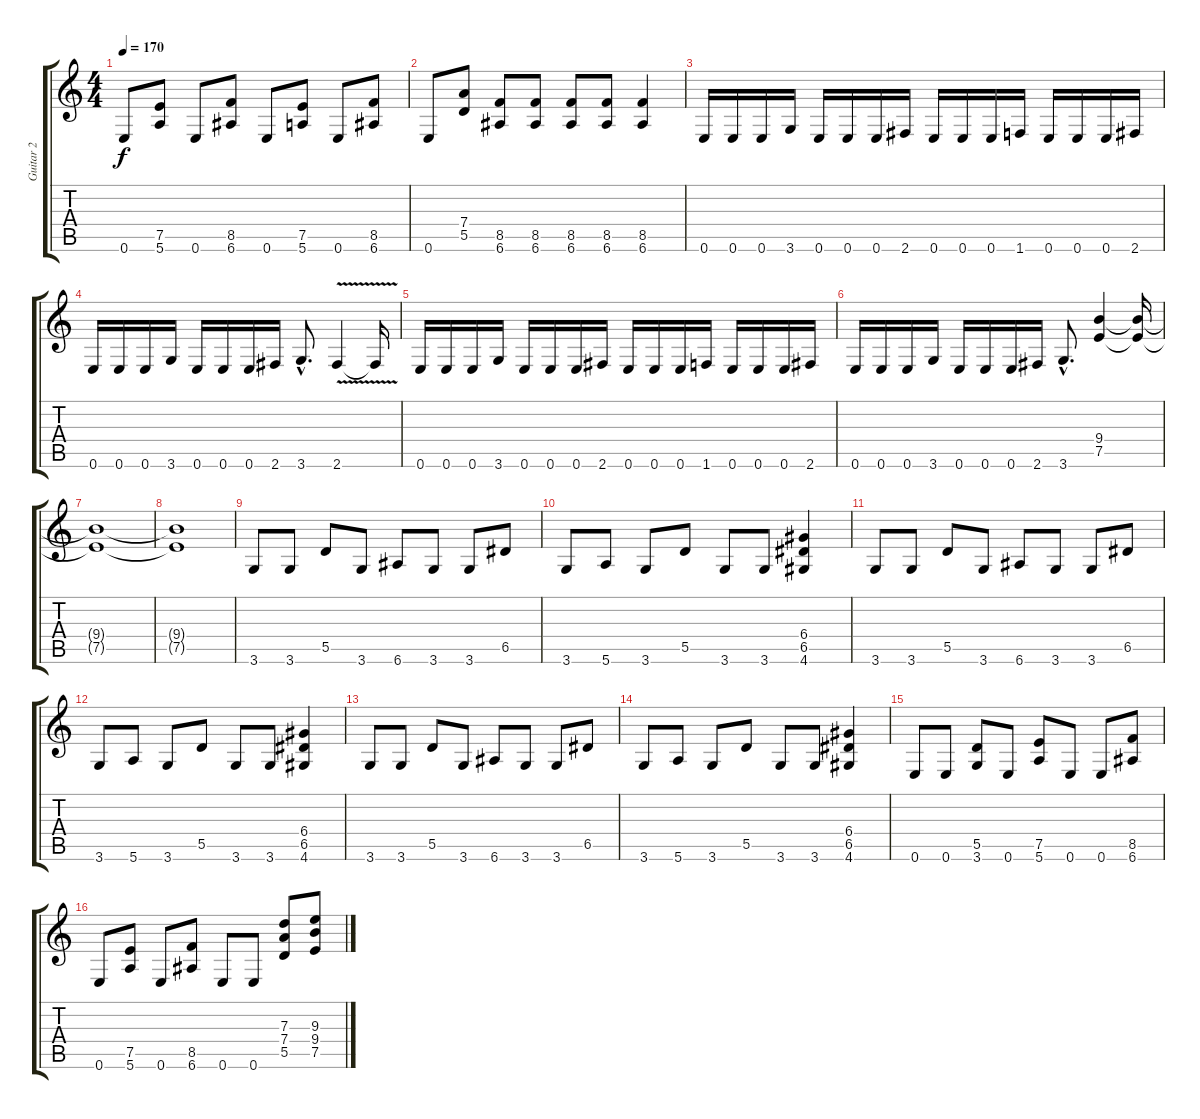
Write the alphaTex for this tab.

\track ("Guitar 2" "Guitar 2") {instrument distortionguitar}
\staff {score tabs}
\tuning (E4 B3 G3 D3 A2 E2) {hide}
\ts (4 4)
\tempo 170
\clef g2
\ks c
0.6.8{dy f} (7.5 5.6).8 0.6.8 (8.5 6.6).8 0.6.8 (7.5 5.6).8 0.6.8 (8.5 6.6).8 |
0.6.8 (7.4 5.5).8 (8.5 6.6).8 (8.5 6.6).8 (8.5 6.6).8 (8.5 6.6).8 (8.5 6.6).4 |
0.6.16 0.6.16 0.6.16 3.6.16 0.6.16 0.6.16 0.6.16 2.6.16 0.6.16 0.6.16 0.6.16 1.6.16 0.6.16 0.6.16 0.6.16 2.6.16 |
0.6.16 0.6.16 0.6.16 3.6.16 0.6.16 0.6.16 0.6.16 2.6.16 3.6{hac}.8{d} 2.6{v}.4 2.6{t}.16 |
0.6.16 0.6.16 0.6.16 3.6.16 0.6.16 0.6.16 0.6.16 2.6.16 0.6.16 0.6.16 0.6.16 1.6.16 0.6.16 0.6.16 0.6.16 2.6.16 |
0.6.16 0.6.16 0.6.16 3.6.16 0.6.16 0.6.16 0.6.16 2.6.16 3.6{hac}.8{d} (9.4 7.5).4 (9.4{t} 7.5{t}).16 |
(9.4{t} 7.5{t}).1 |
(9.4{t} 7.5{t}).1 |
3.6.8 3.6.8 5.5.8 3.6.8 6.6.8 3.6.8 3.6.8 6.5.8 |
3.6.8 5.6.8 3.6.8 5.5.8 3.6.8 3.6.8 (6.4 6.5 4.6).4 |
3.6.8 3.6.8 5.5.8 3.6.8 6.6.8 3.6.8 3.6.8 6.5.8 |
3.6.8 5.6.8 3.6.8 5.5.8 3.6.8 3.6.8 (6.4 6.5 4.6).4 |
3.6.8 3.6.8 5.5.8 3.6.8 6.6.8 3.6.8 3.6.8 6.5.8 |
3.6.8 5.6.8 3.6.8 5.5.8 3.6.8 3.6.8 (6.4 6.5 4.6).4 |
0.6.8 0.6.8 (5.5 3.6).8 0.6.8 (7.5 5.6).8 0.6.8 0.6.8 (8.5 6.6).8 |
0.6.8 (7.5 5.6).8 0.6.8 (8.5 6.6).8 0.6.8 0.6.8 (7.3 7.4 5.5).8 (9.3 9.4 7.5).8
